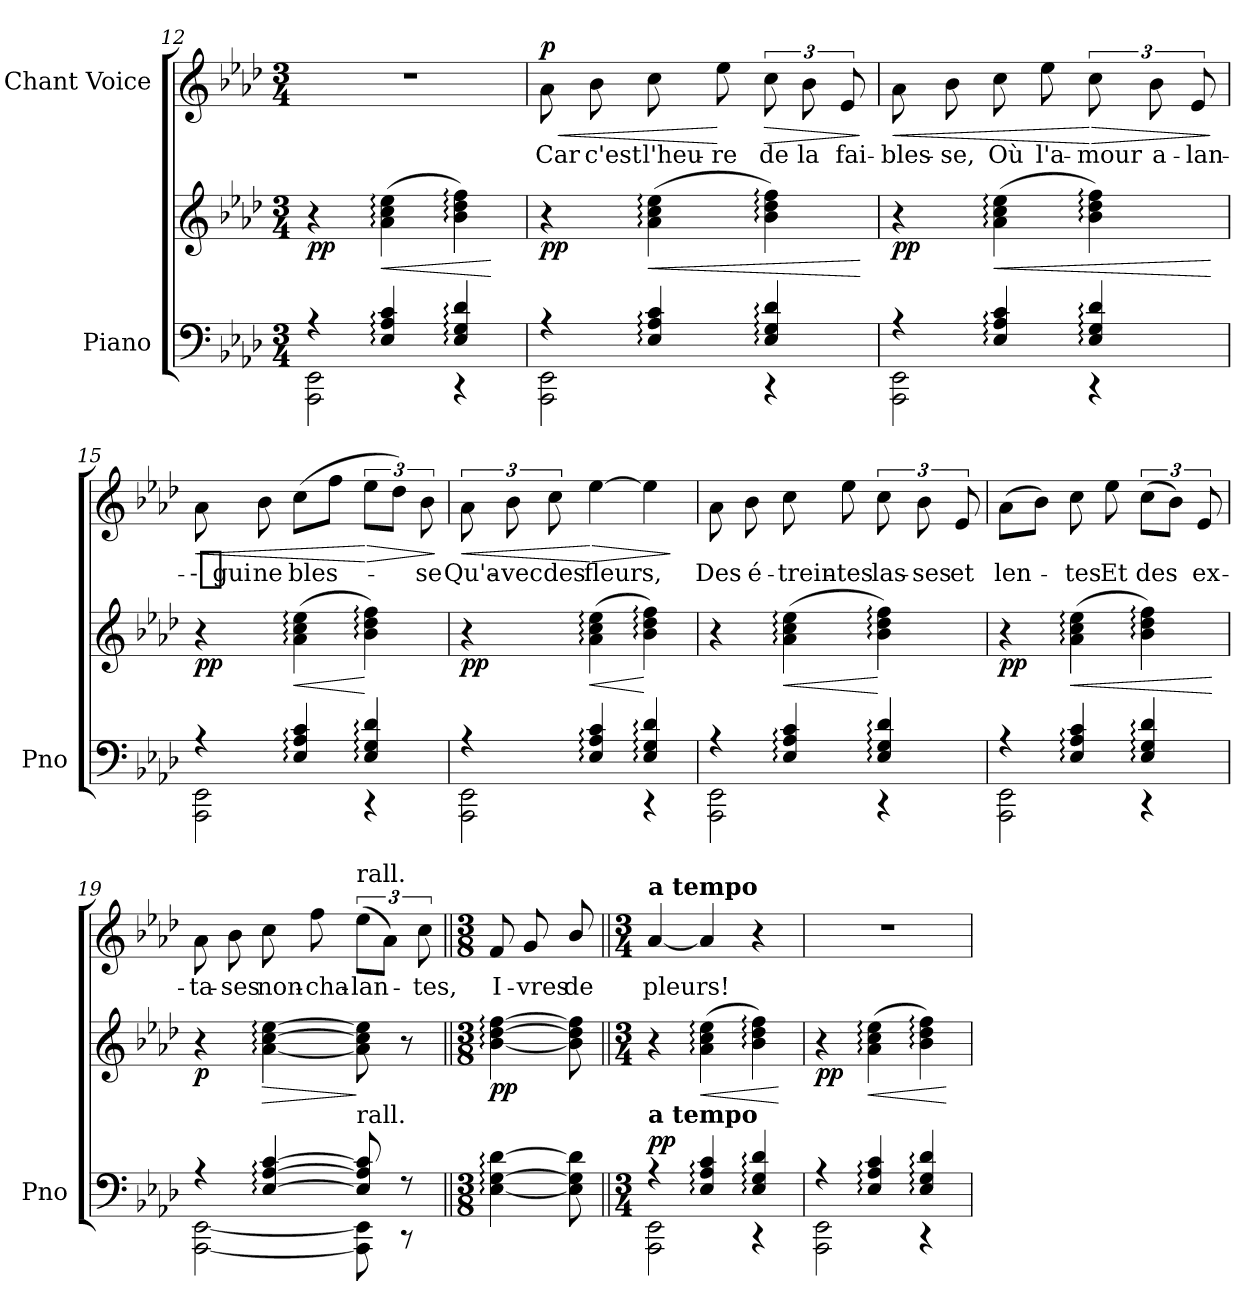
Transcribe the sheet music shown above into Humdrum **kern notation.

**kern	**kern	**dynam	**kern	**text	**dynam
*part2	*part2	*part2	*part1	*part1	*part1
*staff3	*staff2	*staff2/3	*staff1	*staff1	*staff1
*I"Piano	*	*	*I"Chant Voice	*	*
*I'Pno	*	*	*	*	*
*clefF4	*clefG2	*	*clefG2	*	*
*k[b-e-a-d-]	*k[b-e-a-d-]	*	*k[b-e-a-d-]	*	*
*M3/4	*M3/4	*	*M3/4	*	*
=12	=12	=12	=12	=12	=12
*^	*	*	*	*	*
!	!	!	!LO:DY:b	!	!	!
4r	2AAA-\ 2EE-\	4r	pp	2.r	.	.
!	!	!	!LO:HP:b	!	!	!
4E-/: 4A-/: 4c/:	.	(>4a-\: 4cc\: 4ee-\:	<	.	.	.
4E-/: 4G/: 4d-/:	4r	4b-\: 4dd-\: 4ff\:)	.	.	.	.
*v	*v	*	*	*	*	*
.	.	[	.	.	.
=13	=13	=13	=13	=13	=13
*^	*	*	*	*	*
!	!	!	!LO:DY:b	!	!LO:LY:b	!LO:HP:b
!	!	!	!	!	!	!LO:DY:n=1:a
4r	2AAA-\ 2EE-\	4r	pp	8a-\	Car	< p
!	!	!	!	!	!LO:LY:b	!
.	.	.	.	8b-\	c'est	.
!	!	!	!LO:HP:b	!	!LO:LY:b	!
4E-/: 4A-/: 4c/:	.	(>4a-\: 4cc\: 4ee-\:	<	8cc\	l'heu-	.
!	!	!	!	!	!LO:LY:b	!
.	.	.	.	8ee-\	-re	[
!	!	!	!	!	!LO:LY:b	!LO:HP:b
4E-/: 4G/: 4d-/:	4r	4b-\: 4dd-\: 4ff\:)	.	12cc\	de	>
!	!	!	!	!	!LO:LY:b	!
.	.	.	.	12b-\	la	.
!	!	!	!	!	!LO:LY:b	!
.	.	.	.	12e-/	fai-	.
*v	*v	*	*	*	*	*
.	.	[	.	.	]
=14	=14	=14	=14	=14	=14
*^	*	*	*	*	*
!	!	!	!LO:DY:b	!	!LO:LY:b	!LO:HP:b
4r	2AAA-\ 2EE-\	4r	pp	8a-\	-bles-	<
!	!	!	!	!	!LO:LY:b	!
.	.	.	.	8b-\	-se,	.
!	!	!	!LO:HP:b	!	!LO:LY:b	!
4E-/: 4A-/: 4c/:	.	(>4a-\: 4cc\: 4ee-\:	<	8cc\	Où	.
!	!	!	!	!	!LO:LY:b	!
.	.	.	.	8ee-\	l'a-	.
!	!	!	!	!	!LO:LY:b	!LO:HP:n=1:b
4E-/: 4G/: 4d-/:	4r	4b-\: 4dd-\: 4ff\:)	.	12cc\	-mour	[ >
!	!	!	!	!	!LO:LY:b	!
.	.	.	.	12b-\	a-	.
!	!	!	!	!	!LO:LY:b	!
.	.	.	.	12e-/	-lan-	.
*v	*v	*	*	*	*	*
.	.	[	.	.	]
!!LO:PB:g=z
=15	=15	=15	=15	=15	=15
*^	*	*	*	*	*
!	!	!	!LO:DY:b	!	!LO:LY:b	!LO:HP:b
4r	2AAA-\ 2EE-\	4r	pp	8a-\	-- gui	<
!	!	!	!	!	!LO:LY:b	!
.	.	.	.	8b-\	ne	.
!	!	!	!LO:HP:b	!	!LO:LY:b	!
4E-/: 4A-/: 4c/:	.	(>4a-\: 4cc\: 4ee-\:	<	(>8cc\L	bles-	.
.	.	.	.	8ff\J	.	.
!	!	!	!	!	!	!LO:HP:n=1:b
4E-/: 4G/: 4d-/:	4r	4b-\: 4dd-\: 4ff\:)	[	12ee-\L	.	[ >
.	.	.	.	12dd-\J)	.	.
!	!	!	!	!	!LO:LY:b	!
.	.	.	.	12b-\	-se	.
*v	*v	*	*	*	*	*
.	.	.	.	.	]
=16	=16	=16	=16	=16	=16
*^	*	*	*	*	*
!	!	!	!LO:DY:b	!	!LO:LY:b	!LO:HP:b
4r	2AAA-\ 2EE-\	4r	pp	12a-\	Qu'a-	<
!	!	!	!	!	!LO:LY:b	!
.	.	.	.	12b-\	-vec	.
!	!	!	!	!	!LO:LY:b	!
.	.	.	.	12cc\	des	.
!	!	!	!LO:HP:b	!	!LO:LY:b	!LO:HP:n=1:b
4E-/: 4A-/: 4c/:	.	(>4a-\: 4cc\: 4ee-\:	<	[4ee-\	fleurs,	[ >
4E-/: 4G/: 4d-/:	4r	4b-\: 4dd-\: 4ff\:)	[	4ee-\]	.	.
*v	*v	*	*	*	*	*
.	.	.	.	.	]
=17	=17	=17	=17	=17	=17
*^	*	*	*	*	*
!	!	!	!LO:DY:b	!	!LO:LY:b	!
!	!	!	!LO:DY:n=1:b	!	!	!LO:DY:a
!	!	!	!	!	!	!LO:DY:n=1:a
4r	2AAA-\ 2EE-\	4r	other-dynamics p	8a-\	Des	other-dynamics p
!	!	!	!	!	!LO:LY:b	!
.	.	.	.	8b-\	é-	.
!	!	!	!LO:HP:b	!	!LO:LY:b	!
4E-/: 4A-/: 4c/:	.	(>4a-\: 4cc\: 4ee-\:	<	8cc\	-trein-	.
!	!	!	!	!	!LO:LY:b	!
.	.	.	.	8ee-\	-tes	.
!	!	!	!	!	!LO:LY:b	!
4E-/: 4G/: 4d-/:	4r	4b-\: 4dd-\: 4ff\:)	[	12cc\	las-	.
!	!	!	!	!	!LO:LY:b	!
.	.	.	.	12b-\	-ses	.
!	!	!	!	!	!LO:LY:b	!
.	.	.	.	12e-/	et	.
!!LO:LB:g=z
=18	=18	=18	=18	=18	=18	=18
!	!	!	!LO:DY:b	!	!LO:LY:b	!
4r	2AAA-\ 2EE-\	4r	pp	(>8a-\L	len-	.
.	.	.	.	8b-\J)	.	.
!	!	!	!LO:HP:b	!	!LO:LY:b	!
4E-/: 4A-/: 4c/:	.	(>4a-\: 4cc\: 4ee-\:	<	8cc\	-tes	.
!	!	!	!	!	!LO:LY:b	!
.	.	.	.	8ee-\	Et	.
!	!	!	!	!	!LO:LY:b	!
4E-/: 4G/: 4d-/:	4r	4b-\: 4dd-\: 4ff\:)	.	(>12cc\L	des	.
.	.	.	.	12b-\J)	.	.
!	!	!	!	!	!LO:LY:b	!
.	.	.	.	12e-/	ex-	.
*v	*v	*	*	*	*	*
.	.	[	.	.	.
=19	=19	=19	=19	=19	=19
*^	*	*	*	*	*
!	!	!	!LO:DY:b	!	!LO:LY:b	!
4r	[2AAA-\ [2EE-\	4r	p	8a-\	-ta-	.
!	!	!	!	!	!LO:LY:b	!
.	.	.	.	8b-\	-ses	.
!	!	!	!LO:HP:b	!	!LO:LY:b	!
[4E-/: [4A-/: [4c/:	.	[4a-\: [4cc\: [4ee-\:	>	8cc\	non-	.
!	!	!	!	!	!LO:LY:b	!
.	.	.	.	8ff\	-cha-	.
*	*	*	*	*MM40	*	*
!	!	!	!	!LO:TX:a:t=rall.	!	!
!LO:TX:a:t=rall.	!	!	!	!	!	!
!	!	!	!	!	!LO:LY:b	!
8E-/] 8A-/] 8c/]	8AAA-\] 8EE-\]	8a-\] 8cc\] 8ee-\]	]	(>12ee-\L	-lan-	.
.	.	.	.	12a-\J)	.	.
8r	8r	8r	.	.	.	.
!	!	!	!	!	!LO:LY:b	!
.	.	.	.	12cc\	-tes,	.
*v	*v	*	*	*	*	*
=20||	=20||	=20||	=20||	=20||	=20||
*M3/8	*M3/8	*	*M3/8	*	*
*	*	*	*MM38	*	*
!	!	!LO:DY:b	!	!LO:LY:b	!
[4E-\: [4G\: [4d-\:	[4b-\: [4dd-\: [4ff\:	pp	8f/	I-	.
!	!	!	!	!LO:LY:b	!
.	.	.	8g/	-vres	.
!	!	!	!	!LO:LY:b	!
8E-\] 8G\] 8d-\]	8b-\] 8dd-\] 8ff\]	.	8b-/	de	.
!!LO:LB:g=z
=21||	=21||	=21||	=21||	=21||	=21||
*M3/4	*M3/4	*	*M3/4	*	*
*	*	*	*MM44	*	*
*^	*	*	*	*	*
!	!	!	!	!LO:TX:a:B:t=a tempo	!	!
!	!	!LO:TX:b:B:t=a tempo	!	!	!	!
!	!	!	!LO:DY:a=2	!	!LO:LY:b	!
4r	2AAA-\ 2EE-\	4r	pp	[4a-/	pleurs!	.
!	!	!	!LO:HP:b	!	!	!
4E-/: 4A-/: 4c/:	.	(>4a-\: 4cc\: 4ee-\:	<	4a-/]	.	.
4E-/: 4G/: 4d-/:	4r	4b-\: 4dd-\: 4ff\:)	.	4r	.	.
*v	*v	*	*	*	*	*
.	.	[	.	.	.
=22	=22	=22	=22	=22	=22
*^	*	*	*	*	*
!	!	!	!LO:DY:b	!	!	!
4r	2AAA-\ 2EE-\	4r	pp	2.r	.	.
!	!	!	!LO:HP:b	!	!	!
4E-/: 4A-/: 4c/:	.	(>4a-\: 4cc\: 4ee-\:	<	.	.	.
4E-/: 4G/: 4d-/:	4r	4b-\: 4dd-\: 4ff\:)	.	.	.	.
*v	*v	*	*	*	*	*
.	.	[	.	.	.
=	=	=	=	=	=
*-	*-	*-	*-	*-	*-
